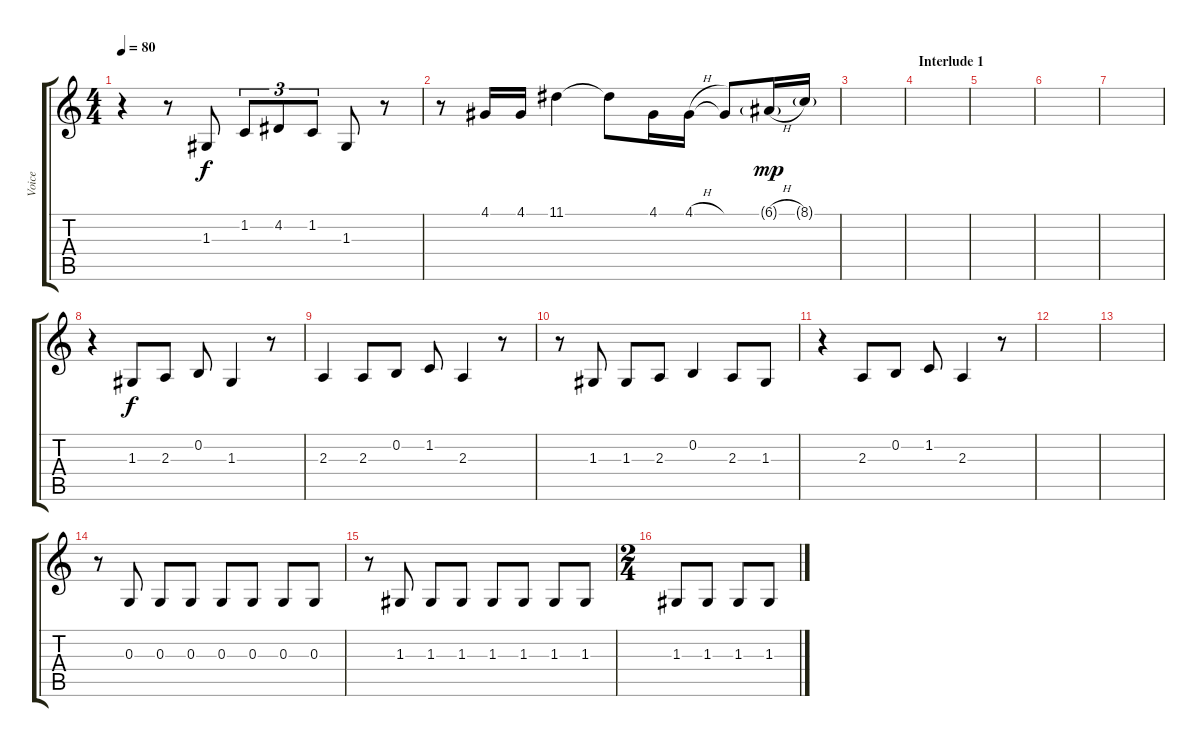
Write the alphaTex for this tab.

\track ("Voice" "Voice") {instrument lead2sawtooth}
\staff {score tabs}
\tuning (E4 B3 G3 D3 A2 E2) {hide}
\ts (4 4)
\tempo 80
\clef g2
\ks c
r.4{dy f} r.8 1.3.8 1.2.8{tu (3 2)} 4.2.8{tu (3 2)} 1.2.8{tu (3 2)} 1.3.8 r.8 |
r.8 4.1.16 4.1.16 11.1.4 11.1{t}.8 4.1.16 4.1{h}.16 4.1{t}.8 6.1{h g}.16{dy mp} 8.1{g}.16 |
|
\section ("" "Interlude 1")
|
|
|
|
r.4 1.3.8{dy f} 2.3.8 0.2.8 1.3.4 r.8 |
2.3.4 2.3.8 0.2.8 1.2.8 2.3.4 r.8 |
r.8 1.3.8 1.3.8 2.3.8 0.2.4 2.3.8 1.3.8 |
r.4 2.3.8 0.2.8 1.2.8 2.3.4 r.8 |
|
|
r.8 0.3.8 0.3.8 0.3.8 0.3.8 0.3.8 0.3.8 0.3.8 |
r.8 1.3.8 1.3.8 1.3.8 1.3.8 1.3.8 1.3.8 1.3.8 |
\ts (2 4)
1.3.8 1.3.8 1.3.8 1.3.8
